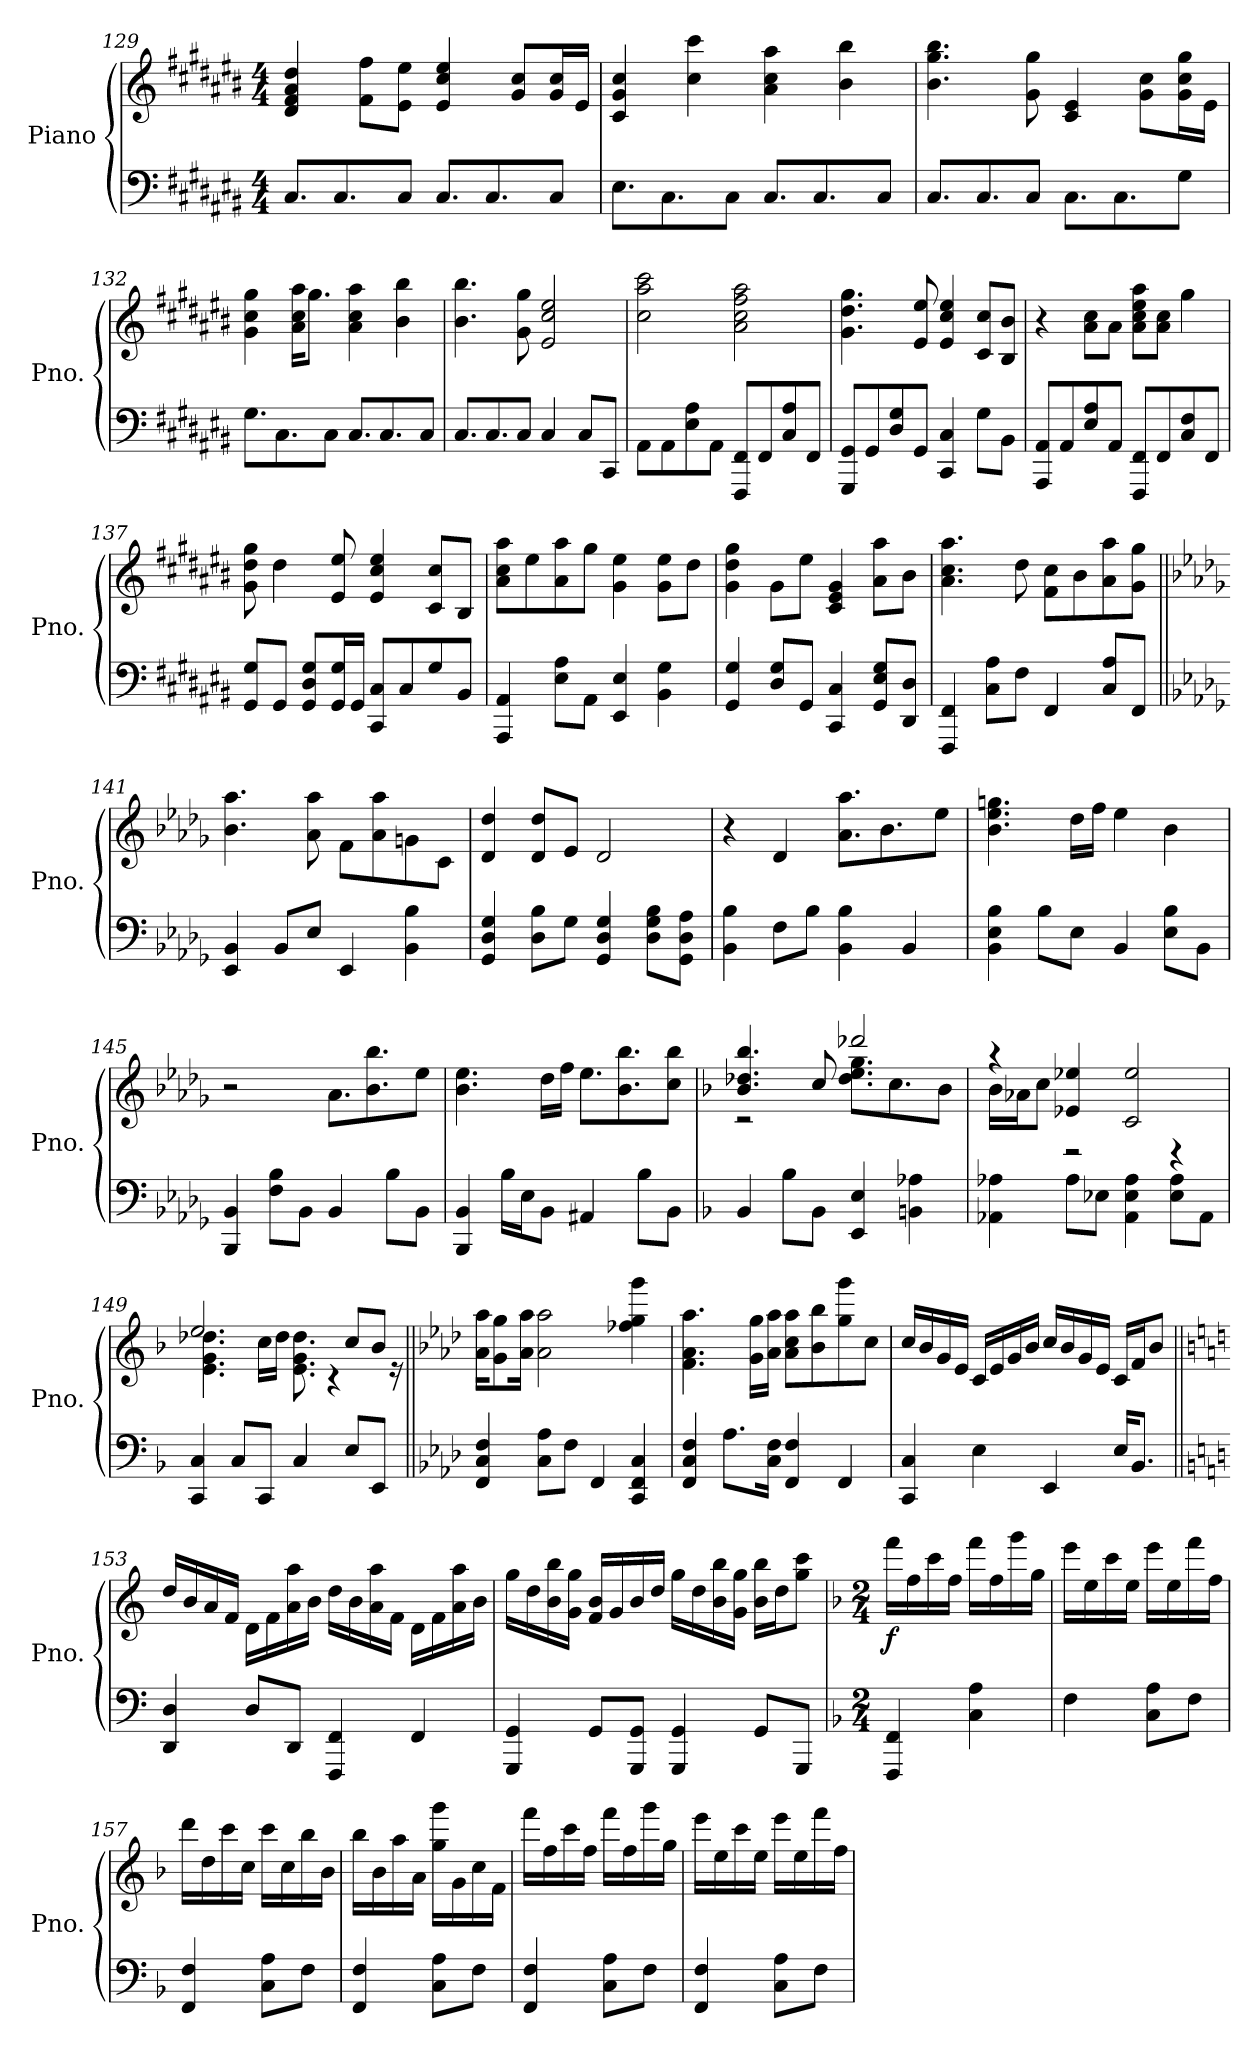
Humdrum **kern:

**kern	**kern	**dynam
*part1	*part1	*part1
*staff2	*staff1	*staff1/2
*I"Piano	*	*
*I'Pno.	*	*
*clefF4	*clefG2	*
*k[f#c#g#d#a#e#b#]	*k[f#c#g#d#a#e#b#]	*
*M4/4	*M4/4	*
=129	=129	=129
8.C#/L	4d#/ 4f#/ 4a#/ 4dd#/	.
8.C#/	.	.
.	8f#\ 8ff#\L	.
8C#/J	8e#\ 8ee#\J	.
8.C#/L	4e#/ 4cc#/ 4ee#/	.
8.C#/	.	.
.	8g#/ 8cc#/L	.
8C#/J	16g#/ 16cc#/L	.
.	16e#/JJ	.
=130	=130	=130
8.E#\L	4c#/ 4g#/ 4cc#/	.
8.C#\	.	.
.	4cc#\ 4ccc#\	.
8C#\J	.	.
8.C#/L	4a#\ 4cc#\ 4aa#\	.
8.C#/	.	.
.	4b#\ 4bb#\	.
8C#/J	.	.
!!LO:LB:g=z
=131	=131	=131
8.C#/L	4.b#\ 4.gg#\ 4.bb#\	.
8.C#/	.	.
8C#/J	8g#\ 8gg#\	.
8.C#\L	4c#/ 4e#/	.
8.C#\	.	.
.	8g#\ 8cc#\L	.
8G#\J	16g#\ 16cc#\ 16gg#\L	.
.	16e#\JJ	.
=132	=132	=132
8.G#\L	4g#\ 4cc#\ 4gg#\	.
8.C#\	.	.
.	16a#\ 16cc#\ 16aa#\KL	.
.	8.gg#\J	.
8C#\J	.	.
8.C#/L	4a#\ 4cc#\ 4aa#\	.
8.C#/	.	.
.	4b#\ 4bb#\	.
8C#/J	.	.
=133	=133	=133
8.C#/L	4.b#\ 4.bb#\	.
8.C#/	.	.
8C#/J	8g#\ 8gg#\	.
4C#/	2e#/ 2cc#/ 2ee#/	.
8C#/L	.	.
8CC#/J	.	.
=134	=134	=134
8AA#\L	2cc#\ 2aa#\ 2ccc#\	.
8AA#\	.	.
8E#\ 8A#\	.	.
8AA#\J	.	.
8FFF#/ 8FF#/L	2a#\ 2cc#\ 2ff#\ 2aa#\	.
8FF#/	.	.
8C#/ 8A#/	.	.
8FF#/J	.	.
=135	=135	=135
8GGG#/ 8GG#/L	4.g#\ 4.dd#\ 4.gg#\	.
8GG#/	.	.
8D#/ 8G#/	.	.
8GG#/J	8e#/ 8ee#/	.
4CC#/ 4C#/	4e#/ 4cc#/ 4ee#/	.
8G#\L	8c#/ 8cc#/L	.
8BB#\J	8B#/ 8b#/J	.
!!LO:LB:g=z
=136	=136	=136
8AAA#/ 8AA#/L	4r	.
8AA#/	.	.
8E#/ 8A#/	8a#\ 8cc#\L	.
8AA#/J	8a#\J	.
8FFF#/ 8FF#/L	8a#\ 8cc#\ 8ee#\ 8aa#\L	.
8FF#/	8a#\ 8cc#\J	.
8C#/ 8F#/	4gg#\	.
8FF#/J	.	.
=137	=137	=137
8GG#/ 8G#/L	8g#\ 8dd#\ 8gg#\	.
8GG#/J	4dd#\	.
8GG#/ 8D#/ 8G#/L	.	.
16GG#/ 16G#/L	8e#/ 8ee#/	.
16GG#/JJ	.	.
8CC#/ 8C#/L	4e#/ 4cc#/ 4ee#/	.
8C#/	.	.
8G#/	8c#/ 8cc#/L	.
8BB#/J	8B#/J	.
=138	=138	=138
4AAA#/ 4AA#/	8a#\ 8cc#\ 8aa#\L	.
.	8ee#\	.
8E#\ 8A#\L	8a#\ 8aa#\	.
8AA#\J	8gg#\J	.
4EE#/ 4E#/	4g#\ 4ee#\	.
4BB#\ 4G#\	8g#\ 8ee#\L	.
.	8dd#\J	.
=139	=139	=139
4GG#/ 4G#/	4g#\ 4dd#\ 4gg#\	.
8D#/ 8G#/L	8g#\L	.
8GG#/J	8ee#\J	.
4CC#/ 4C#/	4c#/ 4e#/ 4g#/	.
8GG#/ 8E#/ 8G#/L	8a#\ 8aa#\L	.
8DD#/ 8D#/J	8b#\J	.
=140	=140	=140
4FFF#/ 4FF#/	4.a#\ 4.cc#\ 4.aa#\	.
8C#\ 8A#\L	.	.
8F#\J	8dd#\	.
4FF#/	8f#\ 8cc#\L	.
.	8b#\	.
8C#/ 8A#/L	8a#\ 8aa#\	.
8FF#/J	8g#\ 8gg#\J	.
!!LO:LB:g=z
=141||	=141||	=141||
*k[b-e-a-d-g-]	*k[b-e-a-d-g-]	*
4EE-/ 4BB-/	4.b-\ 4.aa-\	.
8BB-/L	.	.
8E-/J	8a-\ 8aa-\	.
4EE-/	8f\L	.
.	8a-\ 8aa-\	.
4BB-\ 4B-\	8gn\	.
.	8c\J	.
=142	=142	=142
4GG-/ 4D-/ 4G-/	4d-/ 4dd-/	.
8D-\ 8B-\L	8d-/ 8dd-/L	.
8G-\J	8e-/J	.
4GG-/ 4D-/ 4G-/	2d-/	.
8D-\ 8G-\ 8B-\L	.	.
8GG-\ 8D-\ 8A-\J	.	.
=143	=143	=143
4BB-\ 4B-\	4r	.
8F\L	4d-/	.
8B-\J	.	.
4BB-\ 4B-\	8.a-\ 8.aa-\L	.
.	8.b-\	.
4BB-/	.	.
.	8ee-\J	.
=144	=144	=144
4BB-\ 4E-\ 4B-\	4.b-\ 4.ee-\ 4.ggn\	.
8B-\L	.	.
8E-\J	16dd-\LL	.
.	16ff\JJ	.
4BB-/	4ee-\	.
8E-\ 8B-\L	4b-\	.
8BB-\J	.	.
=145	=145	=145
4BBB-/ 4BB-/	2r	.
8F\ 8B-\L	.	.
8BB-\J	.	.
4BB-/	8.a-\L	.
.	8.b-\ 8.bb-\	.
8B-\L	.	.
8BB-\J	8ee-\J	.
!!LO:LB:g=z
=146	=146	=146
4BBB-/ 4BB-/	4.b-\ 4.ee-\	.
16B-\LL	.	.
16E-\J	.	.
8BB-\J	16dd-\LL	.
.	16ff\JJ	.
4AA#X/	8.ee-\L	.
.	8.b-\ 8.bb-\	.
8B-\L	.	.
8BB-\J	8cc\ 8bb-\J	.
=147	=147	=147
*k[b-]	*k[b-]	*
*	*^	*
4BB-/	4.b-/ 4.dd-X/ 4.bb-/	2r	.
8B-\L	.	.	.
8BB-\J	8cc/	.	.
4EE/ 4E/	2ddd-X/	8.dd-\ 8.ee\ 8.gg\L	.
.	.	8.cc\	.
4BBn\ 4A-X\	.	.	.
.	.	8b-\J	.
=148	=148	=148	=148
4AA-X\ 4A-X\	4r	16b-\LL	.
.	.	16a-X\J	.
.	.	8cc\J	.
8A-\L	4e-X/ 4ee-X/	2r	.
8E-X\J	.	.	.
4AA-\ 4E-\ 4A-\	2c/ 2ee-/	.	.
8E-\ 8A-\L	.	4r	.
8AA-\J	.	.	.
=149	=149	=149	=149
4CC/ 4C/	2.ee/	4.e\ 4.g\ 4.dd-X\	.
8C/L	.	.	.
8CC/J	.	16cc\LL	.
.	.	16dd-\JJ	.
4C/	.	8.e\ 8.g\ 8.dd-\	.
.	.	4r	.
8E/L	8cc/L	.	.
8EE/J	8b-/J	.	.
.	.	16r	.
*	*v	*v	*
!!LO:PB:g=z
=150||	=150||	=150||
*k[b-e-a-d-]	*k[b-e-a-d-]	*
4FF/ 4C/ 4F/	16a-\ 16aa-\KL	.
.	8g\ 8gg\	.
.	16a-\ 16aa-\Jk	.
8C\ 8A-\L	2a-\ 2aa-\	.
8F\J	.	.
4FF/	.	.
4CC/ 4FF/ 4C/	4ff-X\ 4gg\ 4ggg\	.
=151	=151	=151
4FF/ 4C/ 4F/	4.f\ 4.a-\ 4.aa-\	.
8.A-\L	.	.
.	16g\ 16gg\LL	.
16C\ 16F\Jk	16a-\ 16aa-\JJ	.
4FF/ 4F/	8a-\ 8cc\ 8aa-\L	.
.	8b-\ 8bb-\	.
4FF/	8gg\ 8ggg\	.
.	8cc\J	.
=152	=152	=152
4CC/ 4C/	16cc/LL	.
.	16b-/	.
.	16g/	.
.	16e-/JJ	.
4E-\	16c/LL	.
.	16e-/	.
.	16g/	.
.	16b-/JJ	.
4EE-/	16cc/LL	.
.	16b-/	.
.	16g/	.
.	16e-/JJ	.
16E-/KL	16c/LL	.
8.BB-/J	16f/J	.
.	8b-/J	.
!!LO:LB:g=z
=153||	=153||	=153||
*k[]	*k[]	*
4DD/ 4D/	16dd/LL	.
.	16b/	.
.	16a/	.
.	16f/JJ	.
8D/L	16d\LL	.
.	16f\	.
8DD/J	16a\ 16aa\	.
.	16b\JJ	.
4FFF/ 4FF/	16dd\LL	.
.	16b\	.
.	16a\ 16aa\	.
.	16f\JJ	.
4FF/	16d\LL	.
.	16f\	.
.	16a\ 16aa\	.
.	16b\JJ	.
=154	=154	=154
4GGG/ 4GG/	16gg\LL	.
.	16dd\	.
.	16b\ 16bb\	.
.	16g\ 16gg\JJ	.
8GG/L	16f/ 16b/LL	.
.	16g/	.
8GGG/ 8GG/J	16b/	.
.	16dd/JJ	.
4GGG/ 4GG/	16gg\LL	.
.	16dd\	.
.	16b\ 16bb\	.
.	16g\ 16gg\JJ	.
8GG/L	16b\ 16bb\LL	.
.	16dd\J	.
8GGG/J	8gg\ 8ccc\J	.
=155	=155	=155
*k[b-]	*k[b-]	*
*M2/4	*M2/4	*
!	!	!LO:DY:b
4FFF/ 4FF/	16fff\LL	f
.	16ff\	.
.	16ccc\	.
.	16ff\JJ	.
4C\ 4A\	16fff\LL	.
.	16ff\	.
.	16ggg\	.
.	16gg\JJ	.
!!LO:LB:g=z
=156	=156	=156
4F\	16eee\LL	.
.	16ee\	.
.	16ccc\	.
.	16ee\JJ	.
8C\ 8A\L	16eee\LL	.
.	16ee\	.
8F\J	16fff\	.
.	16ff\JJ	.
=157	=157	=157
4FF/ 4F/	16ddd\LL	.
.	16dd\	.
.	16ccc\	.
.	16cc\JJ	.
8C\ 8A\L	16ccc\LL	.
.	16cc\	.
8F\J	16bb-\	.
.	16b-\JJ	.
=158	=158	=158
4FF/ 4F/	16bb-\LL	.
.	16b-\	.
.	16aa\	.
.	16a\JJ	.
8C\ 8A\L	16gg\ 16ggg\LL	.
.	16g\	.
8F\J	16cc\	.
.	16f\JJ	.
=159	=159	=159
4FF/ 4F/	16fff\LL	.
.	16ff\	.
.	16ccc\	.
.	16ff\JJ	.
8C\ 8A\L	16fff\LL	.
.	16ff\	.
8F\J	16ggg\	.
.	16gg\JJ	.
=160	=160	=160
4FF/ 4F/	16eee\LL	.
.	16ee\	.
.	16ccc\	.
.	16ee\JJ	.
8C\ 8A\L	16eee\LL	.
.	16ee\	.
8F\J	16fff\	.
.	16ff\JJ	.
=	=	=
*-	*-	*-
